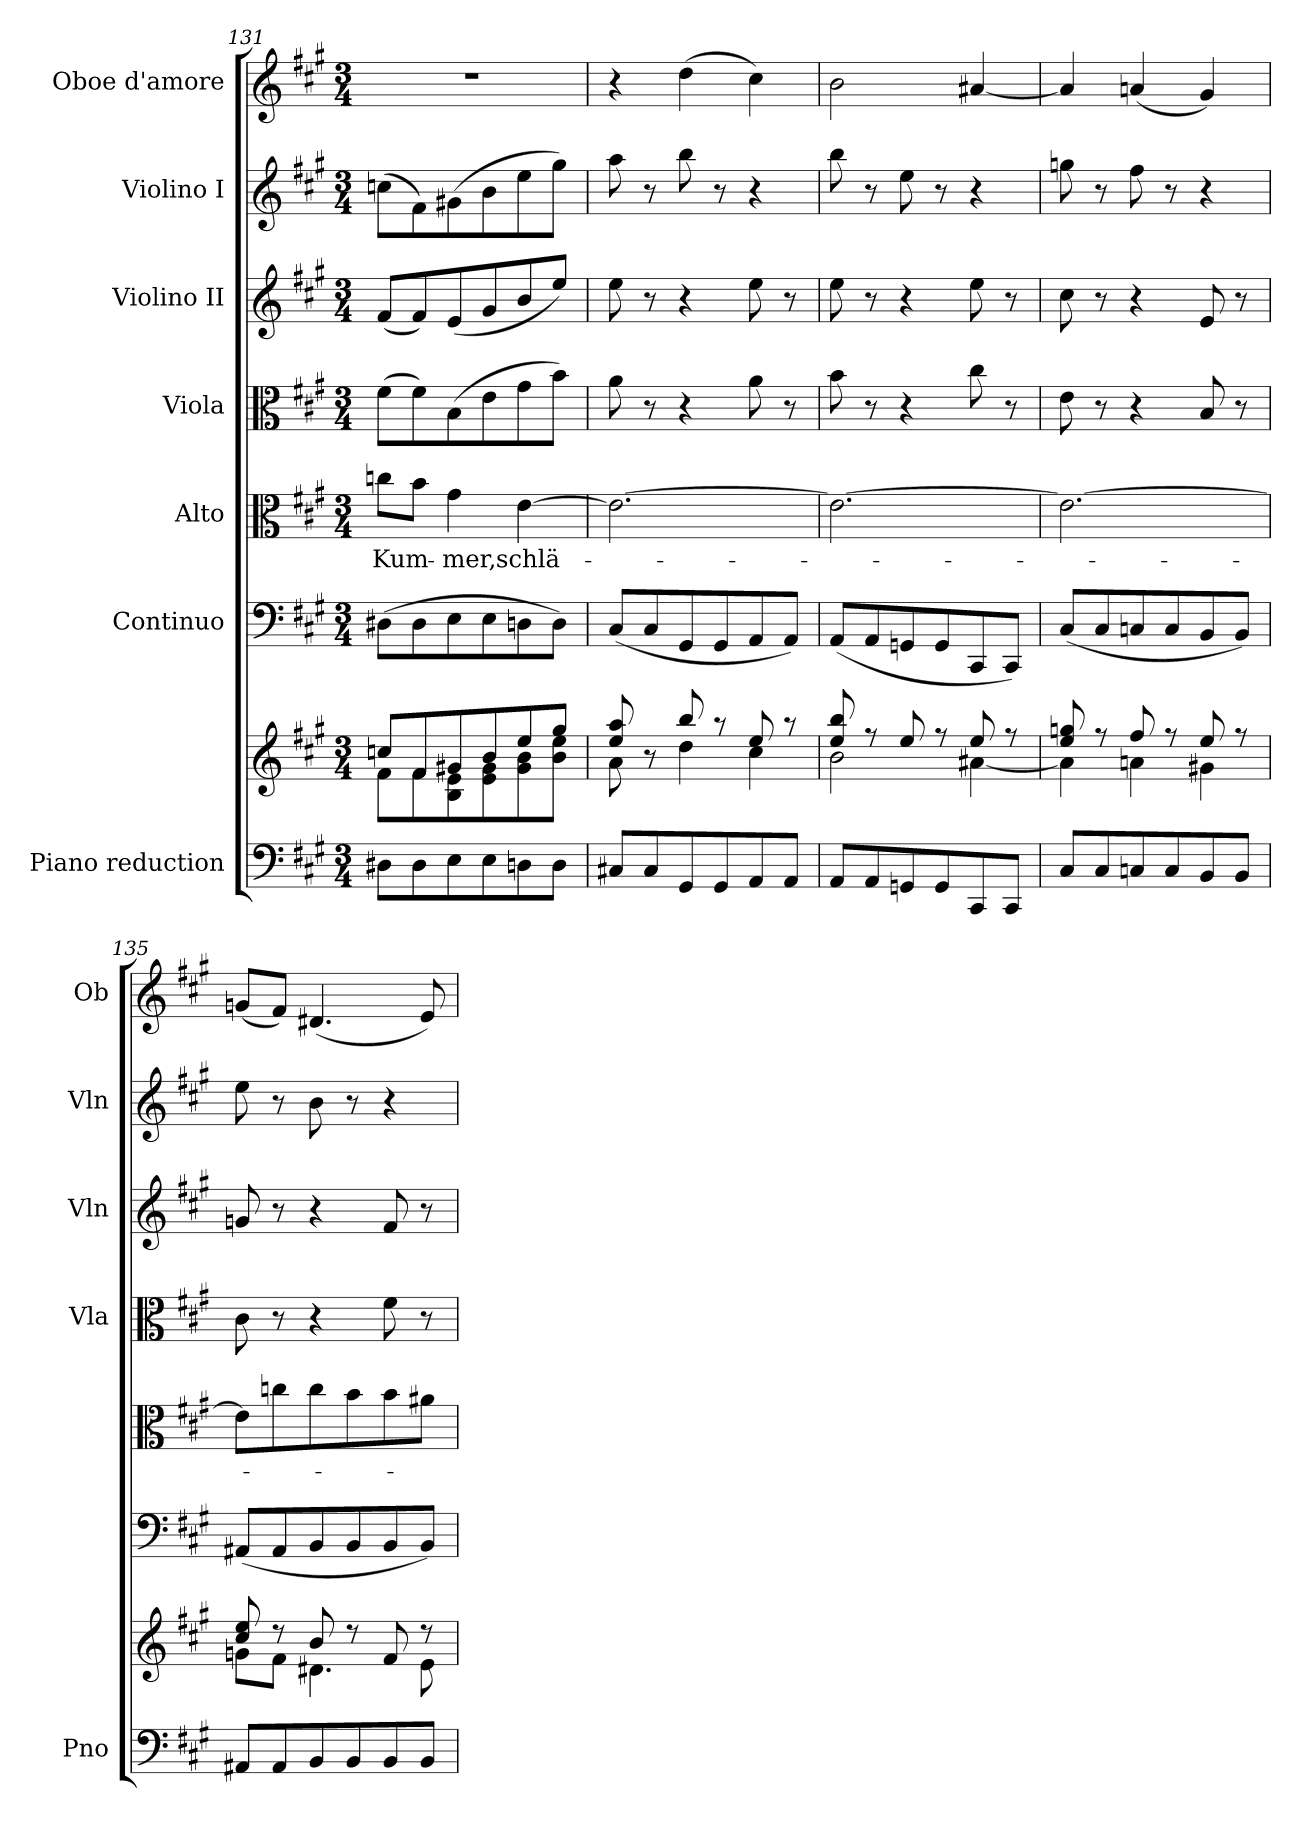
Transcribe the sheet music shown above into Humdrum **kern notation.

**kern	**kern	**kern	**kern	**text	**kern	**kern	**kern	**kern
*part7	*part7	*part6	*part5	*part5	*part4	*part3	*part2	*part1
*staff8	*staff7	*staff6	*staff5	*staff5	*staff4	*staff3	*staff2	*staff1
*I"Piano reduction	*	*I"Continuo	*I"Alto	*	*I"Viola	*I"Violino II	*I"Violino I	*I"Oboe d'amore
*I'Pno	*	*	*	*	*I'Vla	*I'Vln	*I'Vln	*I'Ob
*clefF4	*clefG2	*clefF4	*clefC3	*	*clefC3	*clefG2	*clefG2	*clefG2
*k[f#c#g#]	*k[f#c#g#]	*k[f#c#g#]	*k[f#c#g#]	*	*k[f#c#g#]	*k[f#c#g#]	*k[f#c#g#]	*k[f#c#g#]
*M3/4	*M3/4	*M3/4	*M3/4	*	*M3/4	*M3/4	*M3/4	*M3/4
=131	=131	=131	=131	=131	=131	=131	=131	=131
*	*^	*	*	*	*	*	*	*
!	!	!	!	!	!LO:LY:b	!	!	!	!
8D#X\L	8ccn/L	8f#\L	(8D#X\L	8ccn\L	Kum-	(8f#\L	(8f#/L	(8ccn\L	2.r
8D#\	8f#/	8f#\	8D#\	8b\J	.	8f#\)	8f#/)	8f#\)	.
!	!	!	!	!	!LO:LY:b	!	!	!	!
8E\	8g#X/	8B\ 8e\	8E\	4g#\	-mer,	(8B\	(8e/	(8g#X\	.
8E\	8b/	8e\ 8g#\	8E\	.	.	8e\	8g#/	8b\	.
!	!	!	!	!	!LO:LY:b	!	!	!	!
8Dn\	8ee/	8g#\ 8b\	8Dn\	[4e\	schlä-	8g#\	8b/	8ee\	.
8D\J	8gg#/J	8b\ 8ee\J	8D\J)	.	.	8b\J)	8ee/J)	8gg#\J)	.
!!LO:LB:g=z
=132	=132	=132	=132	=132	=132	=132	=132	=132	=132
8C#X/L	8ee/ 8aa/	8a\	(8C#/L	2.e\_	.	8a\	8ee\	8aa\	4r
8C#/	8r	8ryy	8C#/	.	.	8r	8r	8r	.
8GG#/	8bb/	4dd\	8GG#/	.	.	4r	4r	8bb\	(4dd\
8GG#/	8r	.	8GG#/	.	.	.	.	8r	.
8AA/	8ee/	4cc#\	8AA/	.	.	8a\	8ee\	4r	4cc#\)
8AA/J	8r	.	8AA/J)	.	.	8r	8r	.	.
=133	=133	=133	=133	=133	=133	=133	=133	=133	=133
8AA/L	8ee/ 8bb/	2b\	(8AA/L	2.e\_	.	8b\	8ee\	8bb\	2b\
8AA/	8r	.	8AA/	.	.	8r	8r	8r	.
8GGn/	8ee/	.	8GGn/	.	.	4r	4r	8ee\	.
8GG/	8r	.	8GG/	.	.	.	.	8r	.
8CC#/	8ee/	[4a#X\	8CC#/	.	.	8cc#\	8ee\	4r	[4a#X/
8CC#/J	8r	.	8CC#/J)	.	.	8r	8r	.	.
=134	=134	=134	=134	=134	=134	=134	=134	=134	=134
8C#/L	8ee/ 8ggn/	4a#\]	(8C#/L	2.e\_	.	8e\	8cc#\	8ggn\	4a#/]
8C#/	8r	.	8C#/	.	.	8r	8r	8r	.
8Cn/	8ff#/	4an\	8Cn/	.	.	4r	4r	8ff#\	(4an/
8C/	8r	.	8C/	.	.	.	.	8r	.
8BB/	8ee/	4g#X\	8BB/	.	.	8B/	8e/	4r	4g#/)
8BB/J	8r	.	8BB/J)	.	.	8r	8r	.	.
=135	=135	=135	=135	=135	=135	=135	=135	=135	=135
8AA#X/L	8cc#/ 8ee/	8gn\L	(8AA#X/L	8e\L]	.	8c#\	8gn/	8ee\	(8gn/L
8AA#/	8r	8f#\J	8AA#/	8ccn\	.	8r	8r	8r	8f#/J)
8BB/	8b/	4.d#X\	8BB/	8cc\	.	4r	4r	8b\	(4.d#X/
8BB/	8r	.	8BB/	8b\	.	.	.	8r	.
8BB/	8f#/	.	8BB/	8b\	.	8f#\	8f#/	4r	.
8BB/J	8r	8e\	8BB/J)	8a#X\J	.	8r	8r	.	8e/)
*	*v	*v	*	*	*	*	*	*	*
=	=	=	=	=	=	=	=	=
*-	*-	*-	*-	*-	*-	*-	*-	*-
